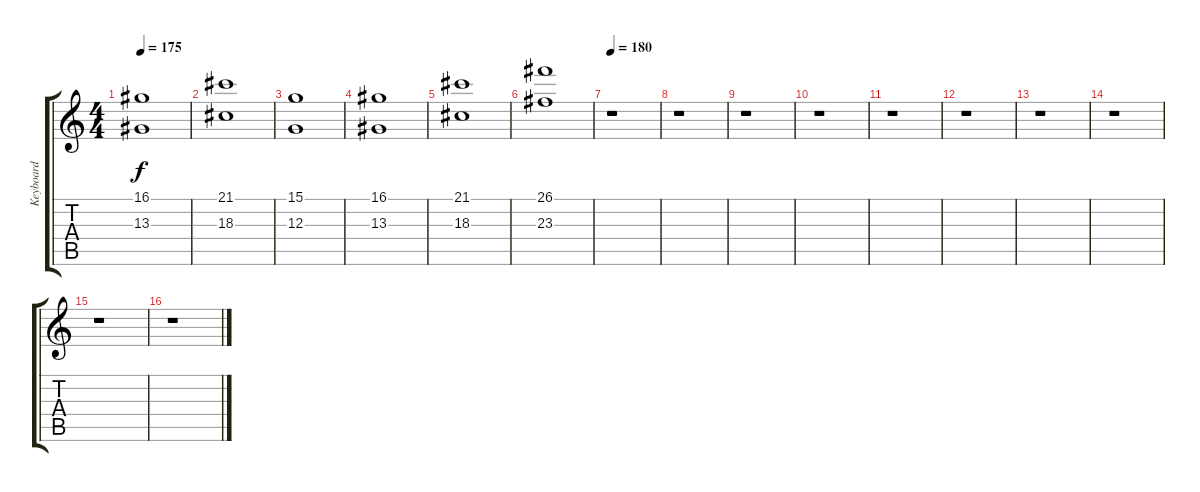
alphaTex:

\track ("Keyboard" "Keyboard") {instrument pad4choir}
\staff {score tabs}
\tuning (E4 B3 G3 D3 A2 D2) {hide}
\ts (4 4)
\tempo 175
\clef g2
\ks c
(16.1{t} 13.3{t}).1{dy f} |
(21.1 18.3).1 |
(15.1 12.3).1 |
(16.1 13.3).1 |
(21.1 18.3).1 |
(26.1 23.3).1 |
\tempo 180
r.1 |
r.1 |
r.1 |
r.1 |
r.1 |
r.1 |
r.1 |
r.1 |
r.1 |
r.1
